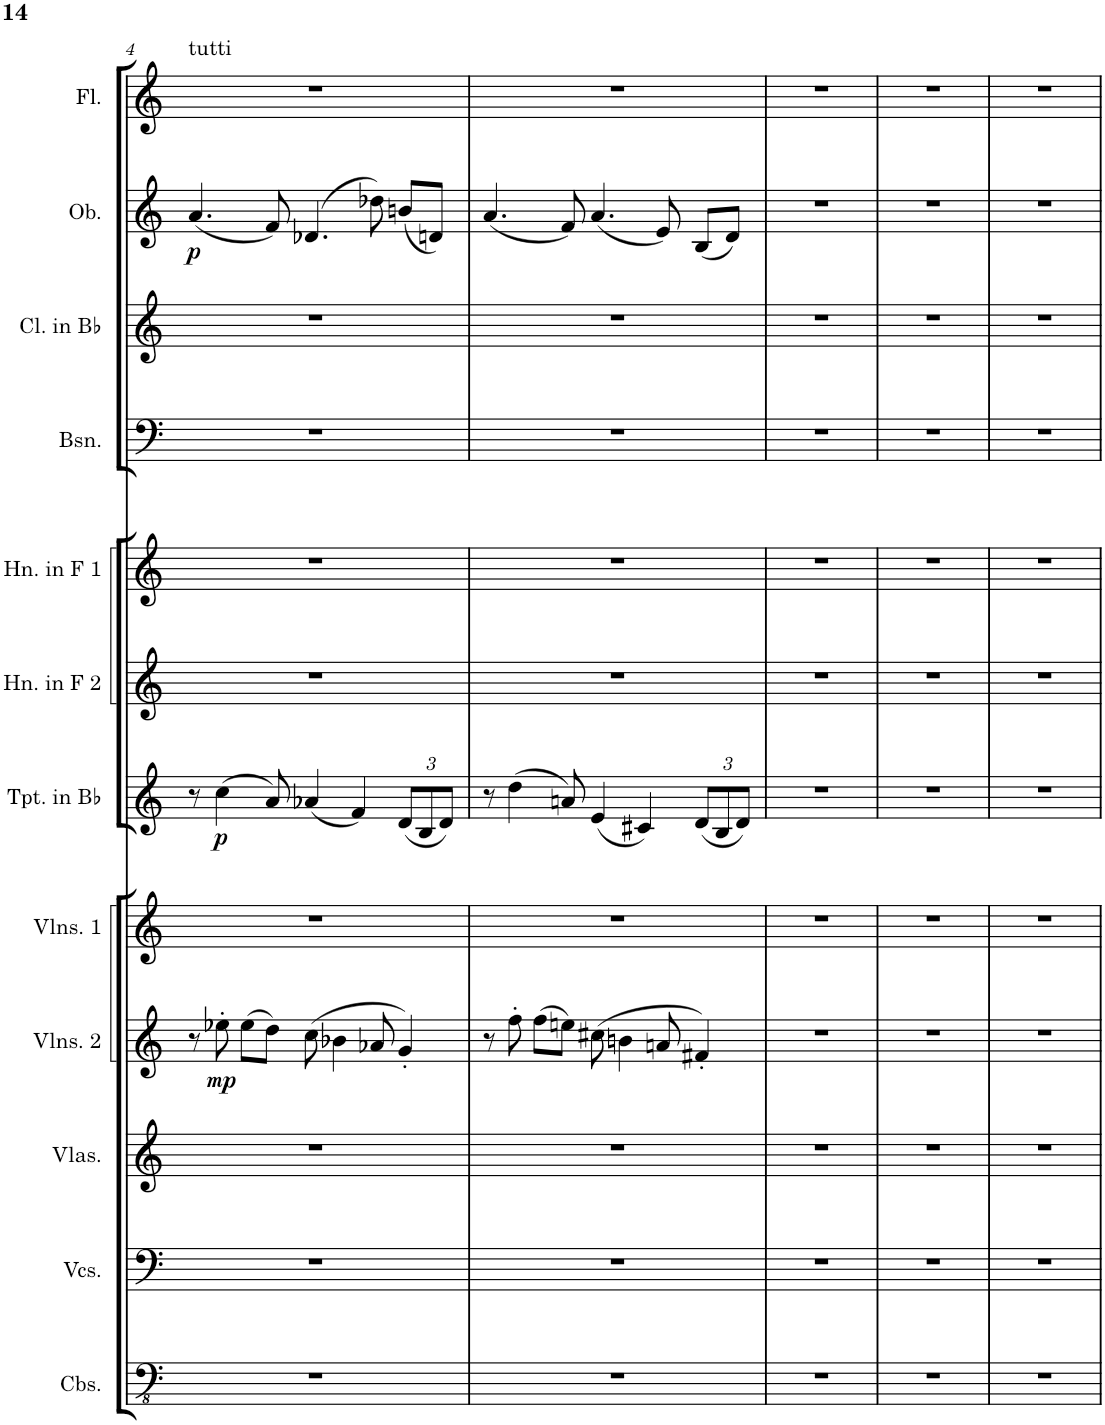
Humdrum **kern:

**kern	**kern	**kern	**kern	**dynam	**kern	**kern	**dynam	**kern	**kern	**kern	**kern	**kern	**dynam	**kern
*part12	*part11	*part10	*part9	*part9	*part8	*part7	*part7	*part6	*part5	*part4	*part3	*part2	*part2	*part1
*staff12	*staff11	*staff10	*staff9	*staff9	*staff8	*staff7	*staff7	*staff6	*staff5	*staff4	*staff3	*staff2	*staff2	*staff1
*I"Contrabasses	*I"Violoncellos	*I"Violas	*I"Violins 2	*	*I"Violins 1	*I"Trumpet in Bb	*	*I"Horn in F 2	*I"Horn in F 1	*I"Bassoon	*I"Clarinet in Bb	*I"Oboe	*	*I"Flute
*I'Cbs.	*I'Vcs.	*I'Vlas.	*I'Vlns. 2	*	*I'Vlns. 1	*I'Tpt. in Bb	*	*I'Hn. in F 2	*I'Hn. in F 1	*I'Bsn.	*I'Cl. in Bb	*I'Ob.	*	*I'Fl.
!!LO:PB:g=z
*clefFv4	*clefF4	*clefG2	*clefG2	*	*clefG2	*clefG2	*	*clefG2	*clefG2	*clefF4	*clefG2	*clefG2	*	*clefG2
*	*	*	*	*	*	*Trd1c2	*	*Trd4c7	*Trd4c7	*	*Trd1c2	*	*	*
*k[]	*k[]	*k[]	*k[]	*	*k[]	*k[]	*	*k[]	*k[]	*k[]	*k[]	*k[]	*	*k[]
*M5/4	*M5/4	*M5/4	*M5/4	*	*M5/4	*M5/4	*	*M5/4	*M5/4	*M5/4	*M5/4	*M5/4	*	*M5/4
=4	=4	=4	=4	=4	=4	=4	=4	=4	=4	=4	=4	=4	=4	=4
!	!	!	!	!	!	!	!	!	!	!	!	!	!	!LO:TX:a:t=tutti
!	!	!	!	!	!	!	!	!	!	!	!	!	!LO:DY:b	!
4%5r	4%5r	4%5r	8r	.	4%5r	8r	.	4%5r	4%5r	4%5r	4%5r	(4.a/	p	4%5r
!	!	!	!	!LO:DY:b	!	!	!LO:DY:b	!	!	!	!	!	!	!
.	.	.	8ee-X'\	mp	.	(4cc\	p	.	.	.	.	.	.	.
.	.	.	(8ee-\L	.	.	.	.	.	.	.	.	.	.	.
.	.	.	8dd\J)	.	.	8a/)	.	.	.	.	.	8f/)	.	.
.	.	.	(8cc\	.	.	(4a-X/	.	.	.	.	.	(4.d-X/	.	.
.	.	.	4b-X\	.	.	.	.	.	.	.	.	.	.	.
.	.	.	.	.	.	4f/)	.	.	.	.	.	.	.	.
.	.	.	8a-X/	.	.	.	.	.	.	.	.	8dd-X\)	.	.
*	*	*	*	*	*	*Xbrackettup	*	*	*	*	*	*	*	*
.	.	.	4g'/)	.	.	(12d/L	.	.	.	.	.	(8bn/L	.	.
.	.	.	.	.	.	12B/	.	.	.	.	.	.	.	.
.	.	.	.	.	.	.	.	.	.	.	.	8dn/J)	.	.
.	.	.	.	.	.	12d/J)	.	.	.	.	.	.	.	.
=5	=5	=5	=5	=5	=5	=5	=5	=5	=5	=5	=5	=5	=5	=5
4%5r	4%5r	4%5r	8r	.	4%5r	8r	.	4%5r	4%5r	4%5r	4%5r	(4.a/	.	4%5r
.	.	.	8ff'\	.	.	(4dd\	.	.	.	.	.	.	.	.
.	.	.	(8ff\L	.	.	.	.	.	.	.	.	.	.	.
.	.	.	8een\J)	.	.	8an/)	.	.	.	.	.	8f/)	.	.
.	.	.	(8cc#X\	.	.	(4e/	.	.	.	.	.	(4.a/	.	.
.	.	.	4bn\	.	.	.	.	.	.	.	.	.	.	.
.	.	.	.	.	.	4c#X/)	.	.	.	.	.	.	.	.
.	.	.	8an/	.	.	.	.	.	.	.	.	8e/)	.	.
.	.	.	4f#X'/)	.	.	(12d/L	.	.	.	.	.	(8B/L	.	.
.	.	.	.	.	.	12B/	.	.	.	.	.	.	.	.
.	.	.	.	.	.	.	.	.	.	.	.	8d/J)	.	.
.	.	.	.	.	.	12d/J)	.	.	.	.	.	.	.	.
=6	=6	=6	=6	=6	=6	=6	=6	=6	=6	=6	=6	=6	=6	=6
4%5r	4%5r	4%5r	4%5r	.	4%5r	4%5r	.	4%5r	4%5r	4%5r	4%5r	4%5r	.	4%5r
=7	=7	=7	=7	=7	=7	=7	=7	=7	=7	=7	=7	=7	=7	=7
4%5r	4%5r	4%5r	4%5r	.	4%5r	4%5r	.	4%5r	4%5r	4%5r	4%5r	4%5r	.	4%5r
=8	=8	=8	=8	=8	=8	=8	=8	=8	=8	=8	=8	=8	=8	=8
4%5r	4%5r	4%5r	4%5r	.	4%5r	4%5r	.	4%5r	4%5r	4%5r	4%5r	4%5r	.	4%5r
=	=	=	=	=	=	=	=	=	=	=	=	=	=	=
*-	*-	*-	*-	*-	*-	*-	*-	*-	*-	*-	*-	*-	*-	*-
